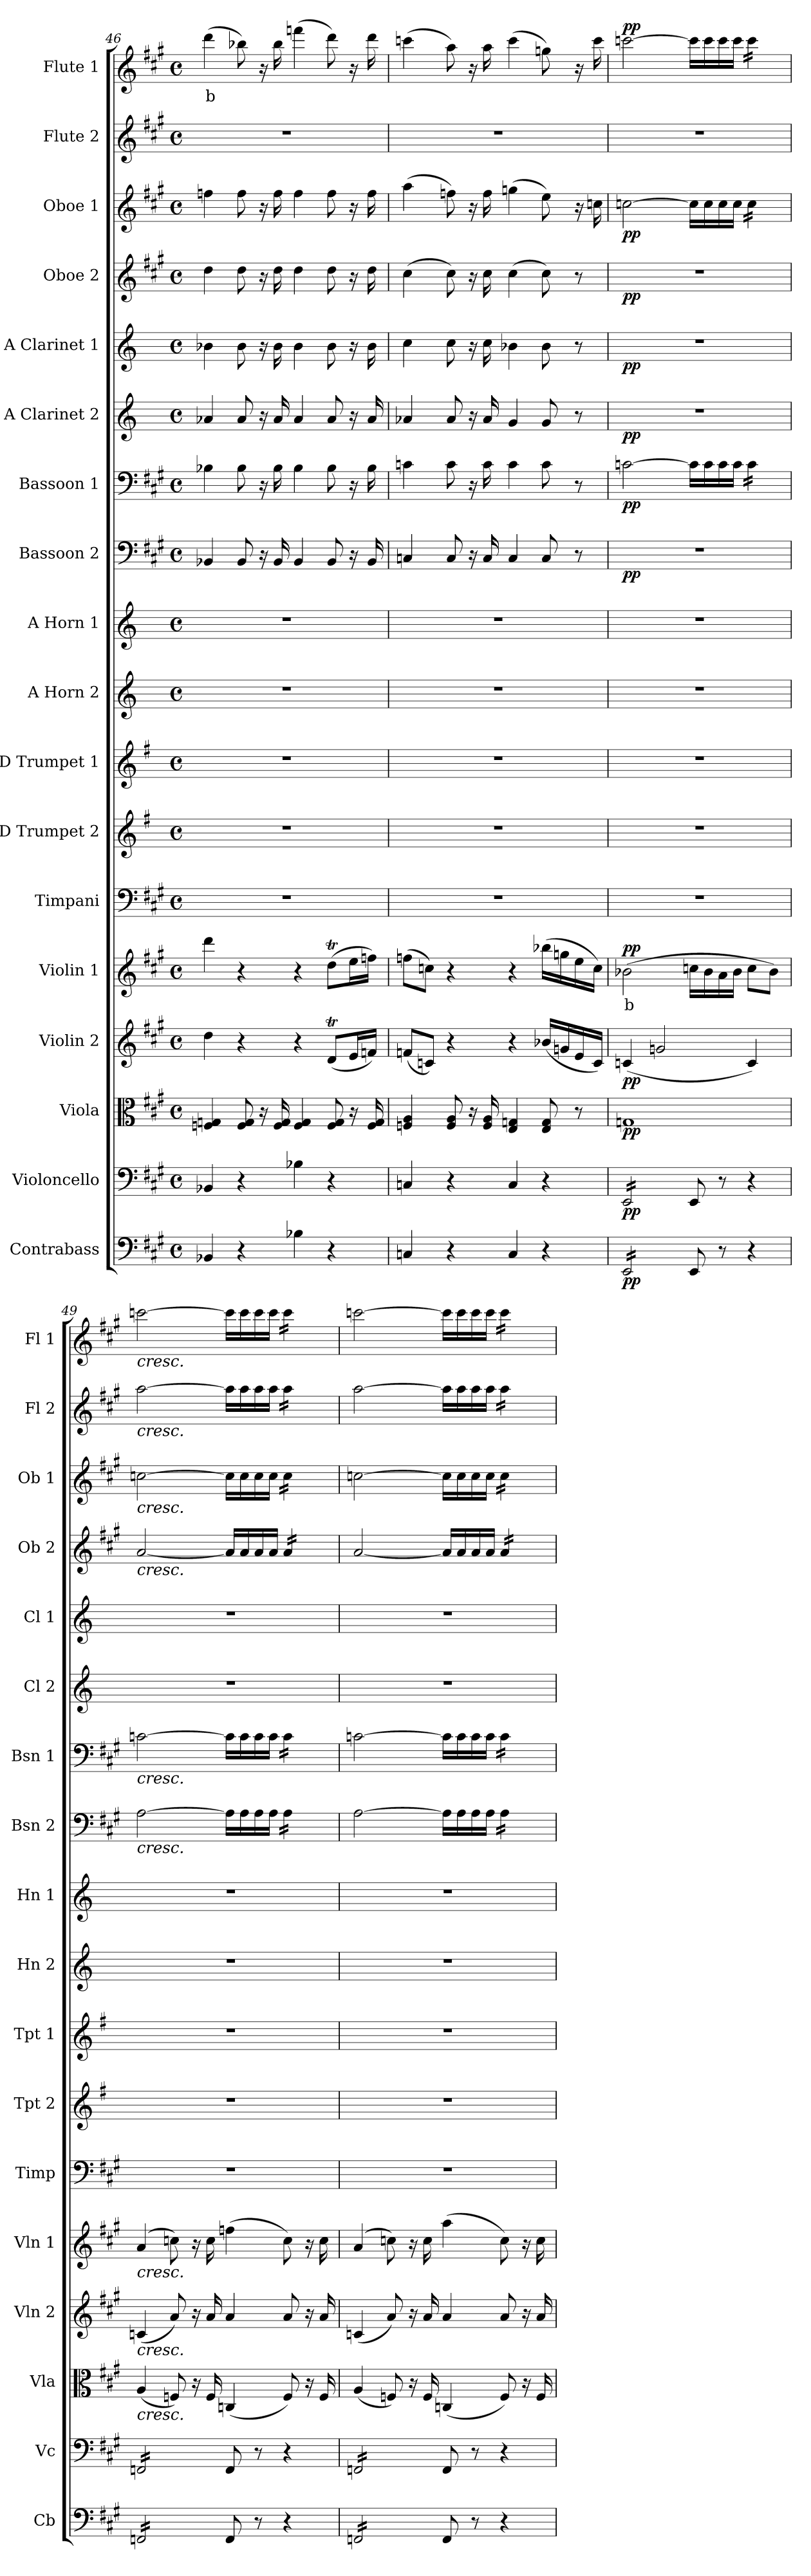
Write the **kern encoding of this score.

**kern	**dynam	**kern	**dynam	**kern	**dynam	**kern	**dynam	**kern	**text	**dynam	**kern	**kern	**kern	**kern	**kern	**kern	**dynam	**kern	**dynam	**kern	**dynam	**kern	**dynam	**kern	**dynam	**kern	**dynam	**kern	**kern	**text	**dynam
*part18	*part18	*part17	*part17	*part16	*part16	*part15	*part15	*part14	*part14	*part14	*part13	*part12	*part11	*part10	*part9	*part8	*part8	*part7	*part7	*part6	*part6	*part5	*part5	*part4	*part4	*part3	*part3	*part2	*part1	*part1	*part1
*staff18	*staff18	*staff17	*staff17	*staff16	*staff16	*staff15	*staff15	*staff14	*staff14	*staff14	*staff13	*staff12	*staff11	*staff10	*staff9	*staff8	*staff8	*staff7	*staff7	*staff6	*staff6	*staff5	*staff5	*staff4	*staff4	*staff3	*staff3	*staff2	*staff1	*staff1	*staff1
*I"Contrabass	*	*I"Violoncello	*	*I"Viola	*	*I"Violin 2	*	*I"Violin 1	*	*	*I"Timpani	*I"D Trumpet 2	*I"D Trumpet 1	*I"A Horn 2	*I"A Horn 1	*I"Bassoon 2	*	*I"Bassoon 1	*	*I"A Clarinet 2	*	*I"A Clarinet 1	*	*I"Oboe 2	*	*I"Oboe 1	*	*I"Flute 2	*I"Flute 1	*	*
*I'Cb	*	*I'Vc	*	*I'Vla	*	*I'Vln 2	*	*I'Vln 1	*	*	*I'Timp	*I'Tpt 2	*I'Tpt 1	*I'Hn 2	*I'Hn 1	*I'Bsn 2	*	*I'Bsn 1	*	*I'Cl 2	*	*I'Cl 1	*	*I'Ob 2	*	*I'Ob 1	*	*I'Fl 2	*I'Fl 1	*	*
*clefF4	*	*clefF4	*	*clefC3	*	*clefG2	*	*clefG2	*	*	*clefF4	*clefG2	*clefG2	*clefG2	*clefG2	*clefF4	*	*clefF4	*	*clefG2	*	*clefG2	*	*clefG2	*	*clefG2	*	*clefG2	*clefG2	*	*
*ITrd7c12	*	*	*	*	*	*	*	*	*	*	*	*ITrd-1c-2	*ITrd-1c-2	*ITrd2c3	*ITrd2c3	*	*	*	*	*ITrd2c3	*	*ITrd2c3	*	*	*	*	*	*	*	*	*
*k[f#c#g#]	*	*k[f#c#g#]	*	*k[f#c#g#]	*	*k[f#c#g#]	*	*k[f#c#g#]	*	*	*k[f#c#g#]	*k[f#c#g#]	*k[f#c#g#]	*k[f#c#g#]	*k[f#c#g#]	*k[f#c#g#]	*	*k[f#c#g#]	*	*k[f#c#g#]	*	*k[f#c#g#]	*	*k[f#c#g#]	*	*k[f#c#g#]	*	*k[f#c#g#]	*k[f#c#g#]	*	*
*M4/4	*	*M4/4	*	*M4/4	*	*M4/4	*	*M4/4	*	*	*M4/4	*M4/4	*M4/4	*M4/4	*M4/4	*M4/4	*	*M4/4	*	*M4/4	*	*M4/4	*	*M4/4	*	*M4/4	*	*M4/4	*M4/4	*	*
*met(c)	*	*met(c)	*	*met(c)	*	*met(c)	*	*met(c)	*	*	*met(c)	*met(c)	*met(c)	*met(c)	*met(c)	*met(c)	*	*met(c)	*	*met(c)	*	*met(c)	*	*met(c)	*	*met(c)	*	*met(c)	*met(c)	*	*
=46	=46	=46	=46	=46	=46	=46	=46	=46	=46	=46	=46	=46	=46	=46	=46	=46	=46	=46	=46	=46	=46	=46	=46	=46	=46	=46	=46	=46	=46	=46	=46
!	!	!	!	!	!	!	!	!	!	!	!	!	!	!	!	!	!	!	!	!	!	!	!	!	!	!	!	!	!	!LO:LY:b:color=#FF0000	!
4BBB-X/	.	4BB-X/	.	4Fn/ 4Gn/	.	4dd\	.	4ddd\	.	.	1r	1r	1r	1r	1r	4BB-X/	.	4B-X\	.	4fn/	.	4gn\	.	4dd\	.	4ffn\	.	1r	(4ddd\	b	.
4r	.	4r	.	8F/ 8G/	.	4r	.	4r	.	.	.	.	.	.	.	8BB-/	.	8B-\	.	8f/	.	8g\	.	8dd\	.	8ff\	.	.	8bb-X\)	.	.
.	.	.	.	16r	.	.	.	.	.	.	.	.	.	.	.	16r	.	16r	.	16r	.	16r	.	16r	.	16r	.	.	16r	.	.
.	.	.	.	16F/ 16G/	.	.	.	.	.	.	.	.	.	.	.	16BB-/	.	16B-\	.	16f/	.	16g\	.	16dd\	.	16ff\	.	.	16bb-\	.	.
4BB-X\	.	4B-X\	.	4F/ 4G/	.	4r	.	4r	.	.	.	.	.	.	.	4BB-/	.	4B-\	.	4f/	.	4g\	.	4dd\	.	4ff\	.	.	(4fffn\	.	.
4r	.	4r	.	8F/ 8G/	.	(8dT/L	.	(8ddT\L	.	.	.	.	.	.	.	8BB-/	.	8B-\	.	8f/	.	8g\	.	8dd\	.	8ff\	.	.	8ddd\)	.	.
.	.	.	.	16r	.	16e/L	.	16ee\L	.	.	.	.	.	.	.	16r	.	16r	.	16r	.	16r	.	16r	.	16r	.	.	16r	.	.
.	.	.	.	16F/ 16G/	.	16fn/JJ)	.	16ffn\JJ)	.	.	.	.	.	.	.	16BB-/	.	16B-\	.	16f/	.	16g\	.	16dd\	.	16ff\	.	.	16ddd\	.	.
=47	=47	=47	=47	=47	=47	=47	=47	=47	=47	=47	=47	=47	=47	=47	=47	=47	=47	=47	=47	=47	=47	=47	=47	=47	=47	=47	=47	=47	=47	=47	=47
4CCn/	.	4Cn/	.	4Fn/ 4A/	.	(8fn/L	.	(8ffn\L	.	.	1r	1r	1r	1r	1r	4Cn/	.	4cn\	.	4fn/	.	4a\	.	(4cc#\	.	(4aa\	.	1r	(4cccn\	.	.
.	.	.	.	.	.	8cn/J)	.	8ccn\J)	.	.	.	.	.	.	.	.	.	.	.	.	.	.	.	.	.	.	.	.	.	.	.
4r	.	4r	.	8F/ 8A/	.	4r	.	4r	.	.	.	.	.	.	.	8C/	.	8c\	.	8f/	.	8a\	.	8cc#\)	.	8ffn\)	.	.	8aa\)	.	.
.	.	.	.	16r	.	.	.	.	.	.	.	.	.	.	.	16r	.	16r	.	16r	.	16r	.	16r	.	16r	.	.	16r	.	.
.	.	.	.	16F/ 16A/	.	.	.	.	.	.	.	.	.	.	.	16C/	.	16c\	.	16f/	.	16a\	.	16cc#\	.	16ff\	.	.	16aa\	.	.
4CC/	.	4C/	.	4E/ 4Gn/	.	4r	.	4r	.	.	.	.	.	.	.	4C/	.	4c\	.	4e/	.	4gn\	.	(4cc#\	.	(4ggn\	.	.	(4ccc\	.	.
4r	.	4r	.	8E/ 8G/	.	(16b-X/LL	.	(16bb-X\LL	.	.	.	.	.	.	.	8C/	.	8c\	.	8e/	.	8g\	.	8cc#\)	.	8ee\)	.	.	8ggn\)	.	.
.	.	.	.	.	.	16gn/	.	16ggn\	.	.	.	.	.	.	.	.	.	.	.	.	.	.	.	.	.	.	.	.	.	.	.
.	.	.	.	8r	.	16e/	.	16ee\	.	.	.	.	.	.	.	8r	.	8r	.	8r	.	8r	.	8r	.	16r	.	.	16r	.	.
.	.	.	.	.	.	16c/JJ)	.	16cc\JJ)	.	.	.	.	.	.	.	.	.	.	.	.	.	.	.	.	.	16ccn\	.	.	16ccc\	.	.
=48	=48	=48	=48	=48	=48	=48	=48	=48	=48	=48	=48	=48	=48	=48	=48	=48	=48	=48	=48	=48	=48	=48	=48	=48	=48	=48	=48	=48	=48	=48	=48
!	!	!LO:TX:i:t=arco	!	!	!	!	!	!	!	!	!	!	!	!	!	!	!	!	!	!	!	!	!	!	!	!	!	!	!	!	!
!LO:TX:i:t=arco	!	!	!	!	!	!	!	!	!	!	!	!	!	!	!	!	!	!	!	!	!	!	!	!	!	!	!	!	!	!	!
!	!LO:DY:b	!	!LO:DY:b	!	!LO:DY:b	!	!LO:DY:b	!	!LO:LY:b:color=#FF0000	!LO:DY:b	!	!	!	!	!	!	!LO:DY:b	!	!LO:DY:b	!	!LO:DY:b	!	!LO:DY:b	!	!LO:DY:b	!	!LO:DY:b	!	!	!	!LO:DY:b
*tremolo	*	*	*	*	*	*	*	*	*	*	*	*	*	*	*	*	*	*	*	*	*	*	*	*	*	*	*	*	*	*	*
*	*	*tremolo	*	*	*	*	*	*	*	*	*	*	*	*	*	*	*	*	*	*	*	*	*	*	*	*	*	*	*	*	*
16EEE/LL	pp	16EE/LL	pp	1Gn	pp	(4cn/	pp	(2b-X\	b	pp	1r	1r	1r	1r	1r	1r	pp	[2cn\	pp	1r	pp	1r	pp	1r	pp	[2ccn\	pp	1r	[2cccn\	.	pp
16EEE/	.	16EE/	.	.	.	.	.	.	.	.	.	.	.	.	.	.	.	.	.	.	.	.	.	.	.	.	.	.	.	.	.
16EEE/	.	16EE/	.	.	.	.	.	.	.	.	.	.	.	.	.	.	.	.	.	.	.	.	.	.	.	.	.	.	.	.	.
16EEE/	.	16EE/	.	.	.	.	.	.	.	.	.	.	.	.	.	.	.	.	.	.	.	.	.	.	.	.	.	.	.	.	.
16EEE/	.	16EE/	.	.	.	2gn/	.	.	.	.	.	.	.	.	.	.	.	.	.	.	.	.	.	.	.	.	.	.	.	.	.
16EEE/	.	16EE/	.	.	.	.	.	.	.	.	.	.	.	.	.	.	.	.	.	.	.	.	.	.	.	.	.	.	.	.	.
16EEE/	.	16EE/	.	.	.	.	.	.	.	.	.	.	.	.	.	.	.	.	.	.	.	.	.	.	.	.	.	.	.	.	.
16EEE/JJ	.	16EE/JJ	.	.	.	.	.	.	.	.	.	.	.	.	.	.	.	.	.	.	.	.	.	.	.	.	.	.	.	.	.
*	*	*Xtremolo	*	*	*	*	*	*	*	*	*	*	*	*	*	*	*	*	*	*	*	*	*	*	*	*	*	*	*	*	*
*Xtremolo	*	*	*	*	*	*	*	*	*	*	*	*	*	*	*	*	*	*	*	*	*	*	*	*	*	*	*	*	*	*	*
8EEE/	.	8EE/	.	.	.	.	.	16ccn\LL	.	.	.	.	.	.	.	.	.	16c\LL]	.	.	.	.	.	.	.	16cc\LL]	.	.	16ccc\LL]	.	.
.	.	.	.	.	.	.	.	16b-\	.	.	.	.	.	.	.	.	.	16c\	.	.	.	.	.	.	.	16cc\	.	.	16ccc\	.	.
8r	.	8r	.	.	.	.	.	16a\	.	.	.	.	.	.	.	.	.	16c\	.	.	.	.	.	.	.	16cc\	.	.	16ccc\	.	.
.	.	.	.	.	.	.	.	16b-\JJ	.	.	.	.	.	.	.	.	.	16c\JJ	.	.	.	.	.	.	.	16cc\JJ	.	.	16ccc\JJ	.	.
*	*	*	*	*	*	*	*	*	*	*	*	*	*	*	*	*	*	*tremolo	*	*	*	*	*	*	*	*	*	*	*	*	*
*	*	*	*	*	*	*	*	*	*	*	*	*	*	*	*	*	*	*	*	*	*	*	*	*	*	*tremolo	*	*	*	*	*
*	*	*	*	*	*	*	*	*	*	*	*	*	*	*	*	*	*	*	*	*	*	*	*	*	*	*	*	*	*tremolo	*	*
4r	.	4r	.	.	.	4c/)	.	8cc\L	.	.	.	.	.	.	.	.	.	16c\LL	.	.	.	.	.	.	.	16cc\LL	.	.	16ccc\LL	.	.
.	.	.	.	.	.	.	.	.	.	.	.	.	.	.	.	.	.	16c\	.	.	.	.	.	.	.	16cc\	.	.	16ccc\	.	.
.	.	.	.	.	.	.	.	8b-\J)	.	.	.	.	.	.	.	.	.	16c\	.	.	.	.	.	.	.	16cc\	.	.	16ccc\	.	.
.	.	.	.	.	.	.	.	.	.	.	.	.	.	.	.	.	.	16c\JJ	.	.	.	.	.	.	.	16cc\JJ	.	.	16ccc\JJ	.	.
*	*	*	*	*	*	*	*	*	*	*	*	*	*	*	*	*	*	*	*	*	*	*	*	*	*	*	*	*	*Xtremolo	*	*
*	*	*	*	*	*	*	*	*	*	*	*	*	*	*	*	*	*	*	*	*	*	*	*	*	*	*Xtremolo	*	*	*	*	*
*	*	*	*	*	*	*	*	*	*	*	*	*	*	*	*	*	*	*Xtremolo	*	*	*	*	*	*	*	*	*	*	*	*	*
=49	=49	=49	=49	=49	=49	=49	=49	=49	=49	=49	=49	=49	=49	=49	=49	=49	=49	=49	=49	=49	=49	=49	=49	=49	=49	=49	=49	=49	=49	=49	=49
!	!	!	!	!	!	!	!	!	!	!	!	!	!	!	!	!	!	!	!	!	!	!	!	!	!	!	!	!	!LO:TX:b:i:t=cresc.	!	!
!	!	!	!	!	!	!	!	!	!	!	!	!	!	!	!	!	!	!	!	!	!	!	!	!	!	!	!	!LO:TX:b:i:t=cresc.	!	!	!
!	!	!	!	!	!	!	!	!	!	!	!	!	!	!	!	!	!	!	!	!	!	!	!	!	!	!LO:TX:b:i:t=cresc.	!	!	!	!	!
!	!	!	!	!	!	!	!	!	!	!	!	!	!	!	!	!	!	!	!	!	!	!	!	!LO:TX:b:i:t=cresc.	!	!	!	!	!	!	!
!	!	!	!	!	!	!	!	!	!	!	!	!	!	!	!	!	!	!LO:TX:b:i:t=cresc.	!	!	!	!	!	!	!	!	!	!	!	!	!
!	!	!	!	!	!	!	!	!	!	!	!	!	!	!	!	!LO:TX:b:i:t=cresc.	!	!	!	!	!	!	!	!	!	!	!	!	!	!	!
!	!	!	!	!	!	!	!	!LO:TX:b:i:t=cresc.	!	!	!	!	!	!	!	!	!	!	!	!	!	!	!	!	!	!	!	!	!	!	!
!	!	!	!	!	!	!LO:TX:b:i:t=cresc.	!	!	!	!	!	!	!	!	!	!	!	!	!	!	!	!	!	!	!	!	!	!	!	!	!
!	!	!	!	!LO:TX:b:i:t=cresc.	!	!	!	!	!	!	!	!	!	!	!	!	!	!	!	!	!	!	!	!	!	!	!	!	!	!	!
!	!	!LO:TX:b:i:t=cresc.	!	!	!	!	!	!	!	!	!	!	!	!	!	!	!	!	!	!	!	!	!	!	!	!	!	!	!	!	!
!LO:TX:b:i:t=cresc.	!	!	!	!	!	!	!	!	!	!	!	!	!	!	!	!	!	!	!	!	!	!	!	!	!	!	!	!	!	!	!
*tremolo	*	*	*	*	*	*	*	*	*	*	*	*	*	*	*	*	*	*	*	*	*	*	*	*	*	*	*	*	*	*	*
*	*	*tremolo	*	*	*	*	*	*	*	*	*	*	*	*	*	*	*	*	*	*	*	*	*	*	*	*	*	*	*	*	*
16FFFn/LL	.	16FFn/LL	.	(4A/	.	(4cn/	.	(4a/	.	.	1r	1r	1r	1r	1r	[2A\	.	[2cn\	.	1r	.	1r	.	[2a/	.	[2ccn\	.	[2aa\	[2cccn\	.	.
16FFFn/	.	16FFn/	.	.	.	.	.	.	.	.	.	.	.	.	.	.	.	.	.	.	.	.	.	.	.	.	.	.	.	.	.
16FFFn/	.	16FFn/	.	.	.	.	.	.	.	.	.	.	.	.	.	.	.	.	.	.	.	.	.	.	.	.	.	.	.	.	.
16FFFn/	.	16FFn/	.	.	.	.	.	.	.	.	.	.	.	.	.	.	.	.	.	.	.	.	.	.	.	.	.	.	.	.	.
16FFFn/	.	16FFn/	.	8Fn/)	.	8a/)	.	8ccn\)	.	.	.	.	.	.	.	.	.	.	.	.	.	.	.	.	.	.	.	.	.	.	.
16FFFn/	.	16FFn/	.	.	.	.	.	.	.	.	.	.	.	.	.	.	.	.	.	.	.	.	.	.	.	.	.	.	.	.	.
16FFFn/	.	16FFn/	.	16r	.	16r	.	16r	.	.	.	.	.	.	.	.	.	.	.	.	.	.	.	.	.	.	.	.	.	.	.
16FFFn/JJ	.	16FFn/JJ	.	16F/	.	16a/	.	16cc\	.	.	.	.	.	.	.	.	.	.	.	.	.	.	.	.	.	.	.	.	.	.	.
*	*	*Xtremolo	*	*	*	*	*	*	*	*	*	*	*	*	*	*	*	*	*	*	*	*	*	*	*	*	*	*	*	*	*
*Xtremolo	*	*	*	*	*	*	*	*	*	*	*	*	*	*	*	*	*	*	*	*	*	*	*	*	*	*	*	*	*	*	*
8FFF/	.	8FF/	.	(4Cn/	.	4a/	.	(4ffn\	.	.	.	.	.	.	.	16A\LL]	.	16c\LL]	.	.	.	.	.	16a/LL]	.	16cc\LL]	.	16aa\LL]	16ccc\LL]	.	.
.	.	.	.	.	.	.	.	.	.	.	.	.	.	.	.	16A\	.	16c\	.	.	.	.	.	16a/	.	16cc\	.	16aa\	16ccc\	.	.
8r	.	8r	.	.	.	.	.	.	.	.	.	.	.	.	.	16A\	.	16c\	.	.	.	.	.	16a/	.	16cc\	.	16aa\	16ccc\	.	.
.	.	.	.	.	.	.	.	.	.	.	.	.	.	.	.	16A\JJ	.	16c\JJ	.	.	.	.	.	16a/JJ	.	16cc\JJ	.	16aa\JJ	16ccc\JJ	.	.
*	*	*	*	*	*	*	*	*	*	*	*	*	*	*	*	*tremolo	*	*	*	*	*	*	*	*	*	*	*	*	*	*	*
*	*	*	*	*	*	*	*	*	*	*	*	*	*	*	*	*	*	*tremolo	*	*	*	*	*	*	*	*	*	*	*	*	*
*	*	*	*	*	*	*	*	*	*	*	*	*	*	*	*	*	*	*	*	*	*	*	*	*tremolo	*	*	*	*	*	*	*
*	*	*	*	*	*	*	*	*	*	*	*	*	*	*	*	*	*	*	*	*	*	*	*	*	*	*tremolo	*	*	*	*	*
*	*	*	*	*	*	*	*	*	*	*	*	*	*	*	*	*	*	*	*	*	*	*	*	*	*	*	*	*tremolo	*	*	*
*	*	*	*	*	*	*	*	*	*	*	*	*	*	*	*	*	*	*	*	*	*	*	*	*	*	*	*	*	*tremolo	*	*
4r	.	4r	.	8F/)	.	8a/	.	8cc\)	.	.	.	.	.	.	.	16A\LL	.	16c\LL	.	.	.	.	.	16a/LL	.	16cc\LL	.	16aa\LL	16ccc\LL	.	.
.	.	.	.	.	.	.	.	.	.	.	.	.	.	.	.	16A\	.	16c\	.	.	.	.	.	16a/	.	16cc\	.	16aa\	16ccc\	.	.
.	.	.	.	16r	.	16r	.	16r	.	.	.	.	.	.	.	16A\	.	16c\	.	.	.	.	.	16a/	.	16cc\	.	16aa\	16ccc\	.	.
.	.	.	.	16F/	.	16a/	.	16cc\	.	.	.	.	.	.	.	16A\JJ	.	16c\JJ	.	.	.	.	.	16a/JJ	.	16cc\JJ	.	16aa\JJ	16ccc\JJ	.	.
*	*	*	*	*	*	*	*	*	*	*	*	*	*	*	*	*	*	*	*	*	*	*	*	*	*	*	*	*	*Xtremolo	*	*
*	*	*	*	*	*	*	*	*	*	*	*	*	*	*	*	*	*	*	*	*	*	*	*	*	*	*	*	*Xtremolo	*	*	*
*	*	*	*	*	*	*	*	*	*	*	*	*	*	*	*	*	*	*	*	*	*	*	*	*	*	*Xtremolo	*	*	*	*	*
*	*	*	*	*	*	*	*	*	*	*	*	*	*	*	*	*	*	*	*	*	*	*	*	*Xtremolo	*	*	*	*	*	*	*
*	*	*	*	*	*	*	*	*	*	*	*	*	*	*	*	*	*	*Xtremolo	*	*	*	*	*	*	*	*	*	*	*	*	*
*	*	*	*	*	*	*	*	*	*	*	*	*	*	*	*	*Xtremolo	*	*	*	*	*	*	*	*	*	*	*	*	*	*	*
!!LO:PB:g=z
=50	=50	=50	=50	=50	=50	=50	=50	=50	=50	=50	=50	=50	=50	=50	=50	=50	=50	=50	=50	=50	=50	=50	=50	=50	=50	=50	=50	=50	=50	=50	=50
*tremolo	*	*	*	*	*	*	*	*	*	*	*	*	*	*	*	*	*	*	*	*	*	*	*	*	*	*	*	*	*	*	*
*	*	*tremolo	*	*	*	*	*	*	*	*	*	*	*	*	*	*	*	*	*	*	*	*	*	*	*	*	*	*	*	*	*
16FFFn/LL	.	16FFn/LL	.	(4A/	.	(4cn/	.	(4a/	.	.	1r	1r	1r	1r	1r	[2A\	.	[2cn\	.	1r	.	1r	.	[2a/	.	[2ccn\	.	[2aa\	[2cccn\	.	.
16FFFn/	.	16FFn/	.	.	.	.	.	.	.	.	.	.	.	.	.	.	.	.	.	.	.	.	.	.	.	.	.	.	.	.	.
16FFFn/	.	16FFn/	.	.	.	.	.	.	.	.	.	.	.	.	.	.	.	.	.	.	.	.	.	.	.	.	.	.	.	.	.
16FFFn/	.	16FFn/	.	.	.	.	.	.	.	.	.	.	.	.	.	.	.	.	.	.	.	.	.	.	.	.	.	.	.	.	.
16FFFn/	.	16FFn/	.	8Fn/)	.	8a/)	.	8ccn\)	.	.	.	.	.	.	.	.	.	.	.	.	.	.	.	.	.	.	.	.	.	.	.
16FFFn/	.	16FFn/	.	.	.	.	.	.	.	.	.	.	.	.	.	.	.	.	.	.	.	.	.	.	.	.	.	.	.	.	.
16FFFn/	.	16FFn/	.	16r	.	16r	.	16r	.	.	.	.	.	.	.	.	.	.	.	.	.	.	.	.	.	.	.	.	.	.	.
16FFFn/JJ	.	16FFn/JJ	.	16F/	.	16a/	.	16cc\	.	.	.	.	.	.	.	.	.	.	.	.	.	.	.	.	.	.	.	.	.	.	.
*	*	*Xtremolo	*	*	*	*	*	*	*	*	*	*	*	*	*	*	*	*	*	*	*	*	*	*	*	*	*	*	*	*	*
*Xtremolo	*	*	*	*	*	*	*	*	*	*	*	*	*	*	*	*	*	*	*	*	*	*	*	*	*	*	*	*	*	*	*
8FFF/	.	8FF/	.	(4Cn/	.	4a/	.	(4aa\	.	.	.	.	.	.	.	16A\LL]	.	16c\LL]	.	.	.	.	.	16a/LL]	.	16cc\LL]	.	16aa\LL]	16ccc\LL]	.	.
.	.	.	.	.	.	.	.	.	.	.	.	.	.	.	.	16A\	.	16c\	.	.	.	.	.	16a/	.	16cc\	.	16aa\	16ccc\	.	.
8r	.	8r	.	.	.	.	.	.	.	.	.	.	.	.	.	16A\	.	16c\	.	.	.	.	.	16a/	.	16cc\	.	16aa\	16ccc\	.	.
.	.	.	.	.	.	.	.	.	.	.	.	.	.	.	.	16A\JJ	.	16c\JJ	.	.	.	.	.	16a/JJ	.	16cc\JJ	.	16aa\JJ	16ccc\JJ	.	.
*	*	*	*	*	*	*	*	*	*	*	*	*	*	*	*	*tremolo	*	*	*	*	*	*	*	*	*	*	*	*	*	*	*
*	*	*	*	*	*	*	*	*	*	*	*	*	*	*	*	*	*	*tremolo	*	*	*	*	*	*	*	*	*	*	*	*	*
*	*	*	*	*	*	*	*	*	*	*	*	*	*	*	*	*	*	*	*	*	*	*	*	*tremolo	*	*	*	*	*	*	*
*	*	*	*	*	*	*	*	*	*	*	*	*	*	*	*	*	*	*	*	*	*	*	*	*	*	*tremolo	*	*	*	*	*
*	*	*	*	*	*	*	*	*	*	*	*	*	*	*	*	*	*	*	*	*	*	*	*	*	*	*	*	*tremolo	*	*	*
*	*	*	*	*	*	*	*	*	*	*	*	*	*	*	*	*	*	*	*	*	*	*	*	*	*	*	*	*	*tremolo	*	*
4r	.	4r	.	8F/)	.	8a/	.	8cc\)	.	.	.	.	.	.	.	16A\LL	.	16c\LL	.	.	.	.	.	16a/LL	.	16cc\LL	.	16aa\LL	16ccc\LL	.	.
.	.	.	.	.	.	.	.	.	.	.	.	.	.	.	.	16A\	.	16c\	.	.	.	.	.	16a/	.	16cc\	.	16aa\	16ccc\	.	.
.	.	.	.	16r	.	16r	.	16r	.	.	.	.	.	.	.	16A\	.	16c\	.	.	.	.	.	16a/	.	16cc\	.	16aa\	16ccc\	.	.
.	.	.	.	16F/	.	16a/	.	16cc\	.	.	.	.	.	.	.	16A\JJ	.	16c\JJ	.	.	.	.	.	16a/JJ	.	16cc\JJ	.	16aa\JJ	16ccc\JJ	.	.
*	*	*	*	*	*	*	*	*	*	*	*	*	*	*	*	*	*	*	*	*	*	*	*	*	*	*	*	*	*Xtremolo	*	*
*	*	*	*	*	*	*	*	*	*	*	*	*	*	*	*	*	*	*	*	*	*	*	*	*	*	*	*	*Xtremolo	*	*	*
*	*	*	*	*	*	*	*	*	*	*	*	*	*	*	*	*	*	*	*	*	*	*	*	*	*	*Xtremolo	*	*	*	*	*
*	*	*	*	*	*	*	*	*	*	*	*	*	*	*	*	*	*	*	*	*	*	*	*	*Xtremolo	*	*	*	*	*	*	*
*	*	*	*	*	*	*	*	*	*	*	*	*	*	*	*	*	*	*Xtremolo	*	*	*	*	*	*	*	*	*	*	*	*	*
*	*	*	*	*	*	*	*	*	*	*	*	*	*	*	*	*Xtremolo	*	*	*	*	*	*	*	*	*	*	*	*	*	*	*
=	=	=	=	=	=	=	=	=	=	=	=	=	=	=	=	=	=	=	=	=	=	=	=	=	=	=	=	=	=	=	=
*-	*-	*-	*-	*-	*-	*-	*-	*-	*-	*-	*-	*-	*-	*-	*-	*-	*-	*-	*-	*-	*-	*-	*-	*-	*-	*-	*-	*-	*-	*-	*-
